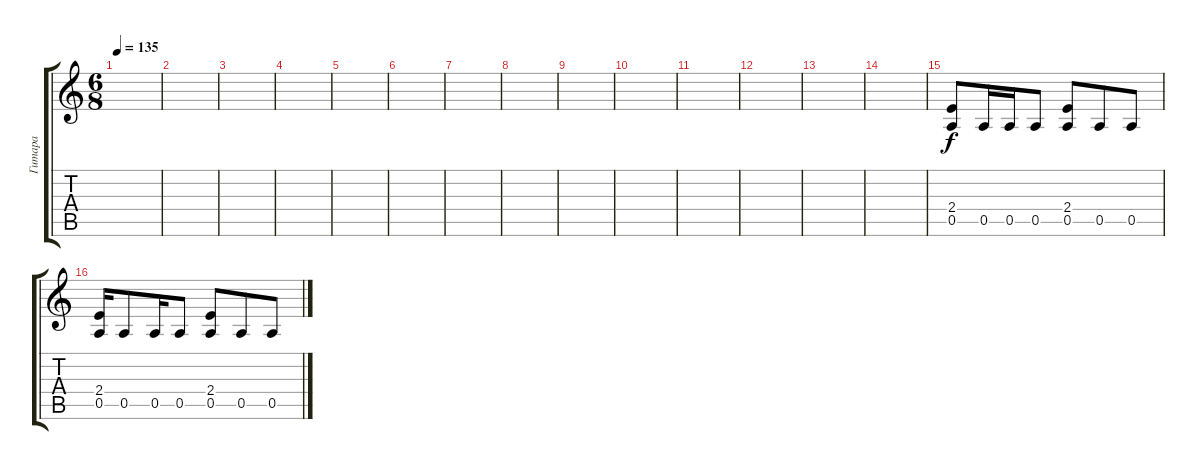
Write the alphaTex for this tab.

\track ("Гитара" "Гитара") {instrument distortionguitar}
\staff {score tabs}
\tuning (E4 B3 G3 D3 A2 E2) {hide}
\ts (6 8)
\tempo 135
\clef g2
\ks c
|
|
|
|
|
|
|
|
|
|
|
|
|
|
\section ("" "")
(2.4 0.5).8{dy f volume 9} 0.5.16 0.5.16 0.5.8 (2.4 0.5).8 0.5.8 0.5.8 |
(2.4 0.5).16 0.5.8 0.5.16 0.5.8 (2.4 0.5).8 0.5.8 0.5.8
